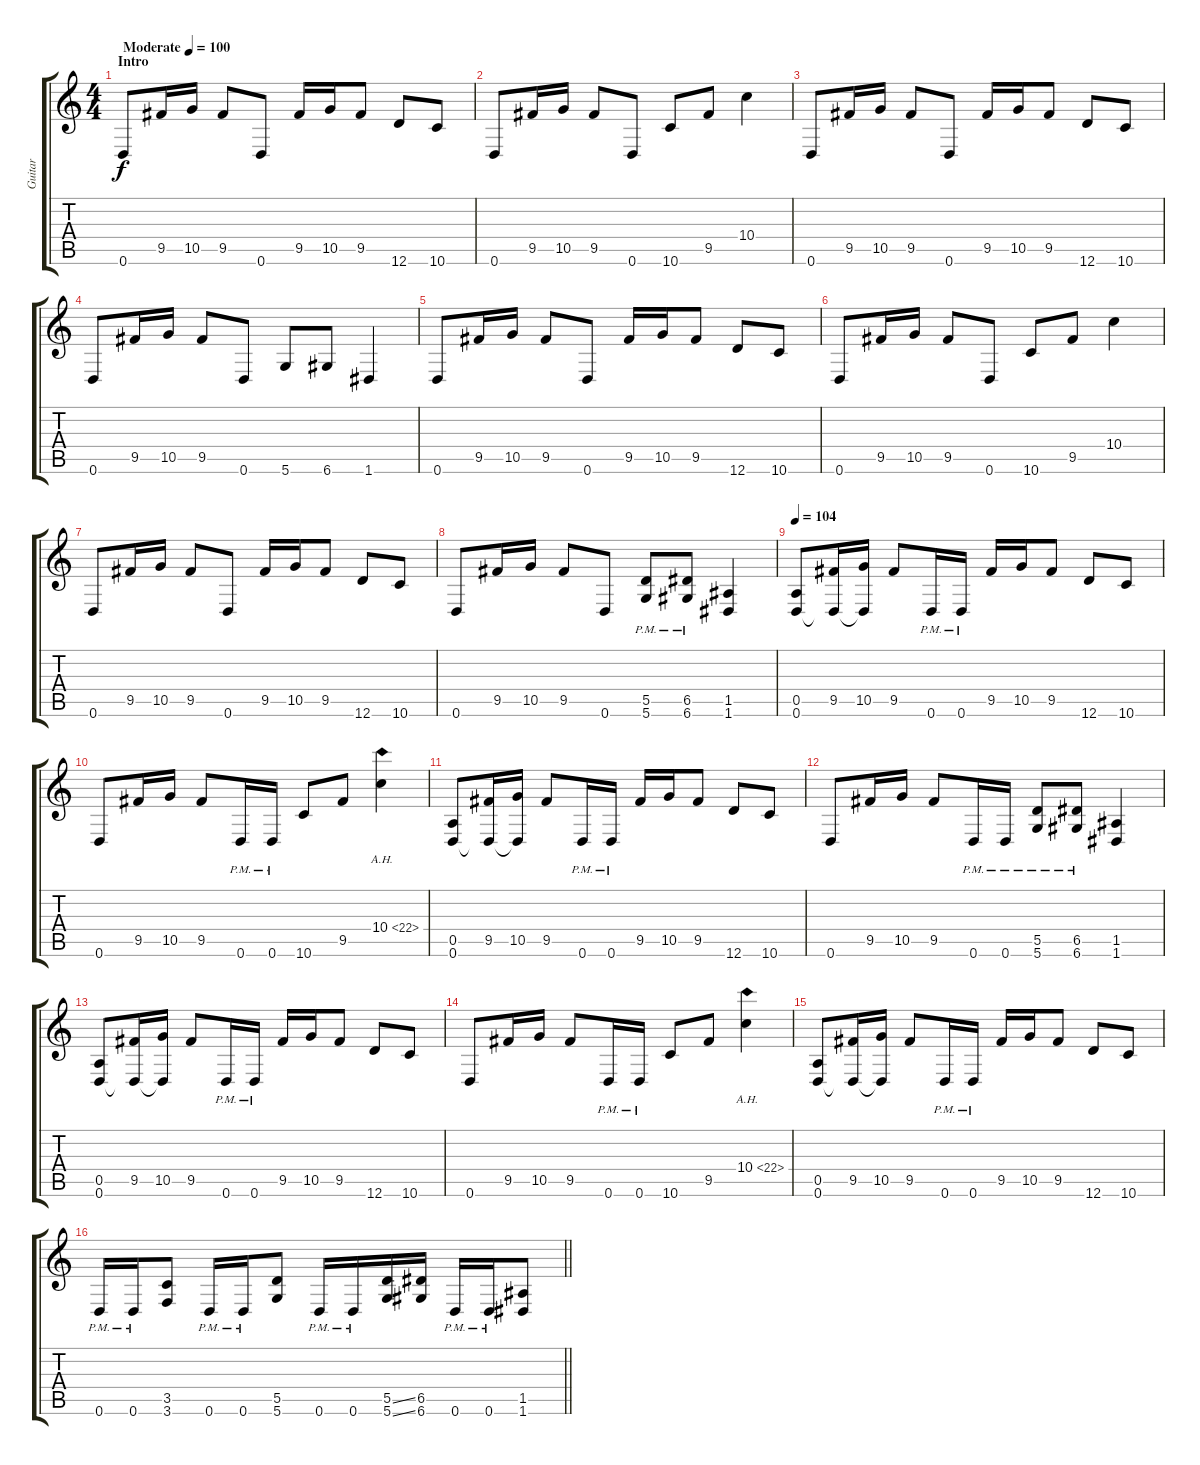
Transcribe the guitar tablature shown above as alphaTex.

\track ("Guitar" "Guitar") {instrument electricguitarjazz}
\staff {score tabs}
\tuning (E4 B3 G3 D3 A2 D2) {hide}
\ts (4 4)
\section ("" "Intro")
\tempo (100 "Moderate")
\clef g2
\ks c
0.6.8{dy f instrument electricguitarjazz} 9.5.16 10.5.16 9.5.8 0.6.8 9.5.16 10.5.16 9.5.8 12.6.8 10.6.8 |
0.6.8 9.5.16 10.5.16 9.5.8 0.6.8 10.6.8 9.5.8 10.4.4 |
0.6.8 9.5.16 10.5.16 9.5.8 0.6.8 9.5.16 10.5.16 9.5.8 12.6.8 10.6.8 |
0.6.8 9.5.16 10.5.16 9.5.8 0.6.8 5.6.8 6.6.8 1.6.4 |
0.6.8 9.5.16 10.5.16 9.5.8 0.6.8 9.5.16 10.5.16 9.5.8 12.6.8 10.6.8 |
0.6.8 9.5.16 10.5.16 9.5.8 0.6.8 10.6.8 9.5.8 10.4.4 |
0.6.8 9.5.16 10.5.16 9.5.8 0.6.8 9.5.16 10.5.16 9.5.8 12.6.8 10.6.8 |
0.6.8 9.5.16 10.5.16 9.5.8 0.6.8 (5.5{pm} 5.6{pm}).8{instrument distortionguitar} (6.5{pm} 6.6{pm}).8 (1.5 1.6).4 |
\tempo 104
(0.5 0.6).8 (9.5 0.6{t}).16 (10.5 0.6{t}).16 9.5.8 0.6{pm}.16 0.6{pm}.16 9.5.16 10.5.16 9.5.8 12.6.8 10.6.8 |
0.6.8 9.5.16 10.5.16 9.5.8 0.6{pm}.16 0.6{pm}.16 10.6.8 9.5.8 10.4{ah 12}.4 |
(0.5 0.6).8 (9.5 0.6{t}).16 (10.5 0.6{t}).16 9.5.8 0.6{pm}.16 0.6{pm}.16 9.5.16 10.5.16 9.5.8 12.6.8 10.6.8 |
0.6.8 9.5.16 10.5.16 9.5.8 0.6{pm}.16 0.6{pm}.16 (5.5{pm} 5.6{pm}).8 (6.5{pm} 6.6{pm}).8 (1.5 1.6).4 |
(0.5 0.6).8 (9.5 0.6{t}).16 (10.5 0.6{t}).16 9.5.8 0.6{pm}.16 0.6{pm}.16 9.5.16 10.5.16 9.5.8 12.6.8 10.6.8 |
0.6.8 9.5.16 10.5.16 9.5.8 0.6{pm}.16 0.6{pm}.16 10.6.8 9.5.8 10.4{ah 12}.4 |
(0.5 0.6).8 (9.5 0.6{t}).16 (10.5 0.6{t}).16 9.5.8 0.6{pm}.16 0.6{pm}.16 9.5.16 10.5.16 9.5.8 12.6.8 10.6.8 |
\barLineRight lightlight
0.6{pm}.16 0.6{pm}.16 (3.5 3.6).8 0.6{pm}.16 0.6{pm}.16 (5.5 5.6).8 0.6{pm}.16 0.6{pm}.16 (5.5{ss} 5.6{ss}).16 (6.5 6.6).16 0.6{pm}.16 0.6{pm}.16 (1.5 1.6).8
